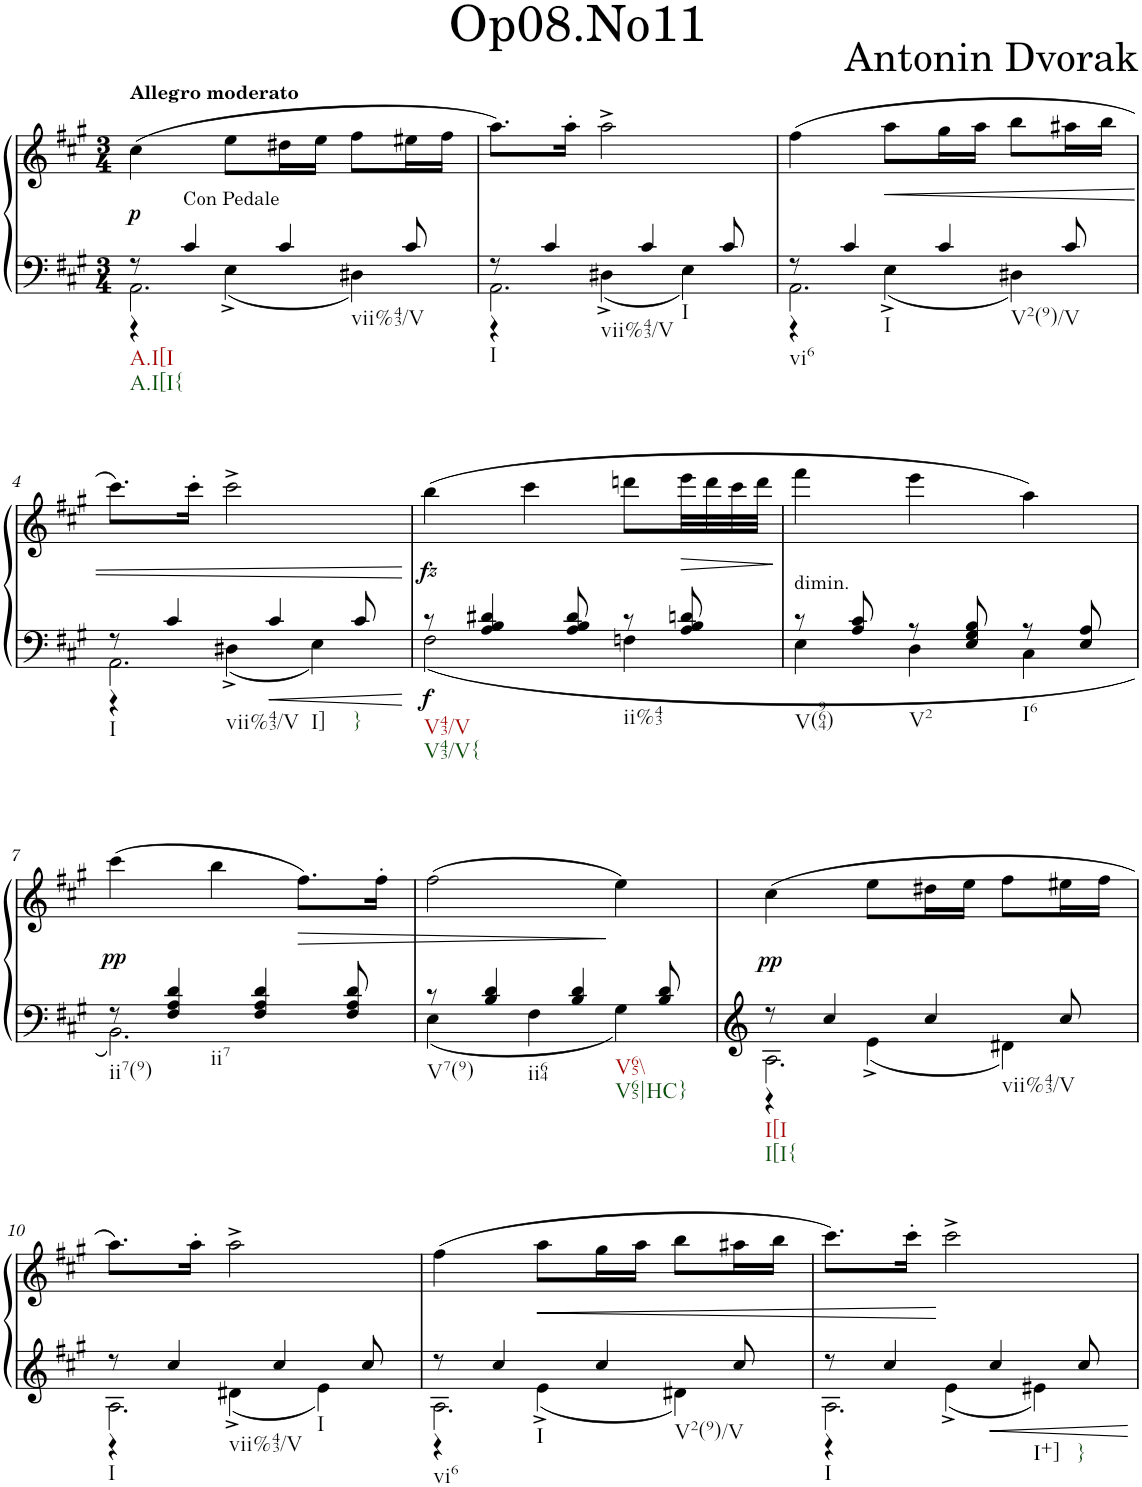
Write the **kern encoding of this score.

**kern	**kern	**dynam
*part1	*part1	*part1
*staff2	*staff1	*staff1/2
*I"Piano	*	*
*I'Pno.	*	*
*clefF4	*clefG2	*
*k[f#c#g#]	*k[f#c#g#]	*
*M3/4	*M3/4	*
=1	=1	=1
*^	*	*
*	*^	*	*
!	!	!	!LO:TX:a:B:t=Allegro moderato	!
!LO:TX:a:t=Con Pedale	!	!	!	!
!LO:TX:b:t=A.I[I	!	!	!	!
!LO:TX:b:t=A.I[I{	!	!	!	!
!	!	!	!	!LO:DY:b
8r	2.AA\	4r	(4cc#\	p
4c#/	.	.	.	.
.	.	4E^\	8ee\L	.
!LO:TX:b:t=vii%43/V	!	!	!	!
4c#/	.	.	16dd#X\L	.
.	.	.	16ee\JJ	.
.	.	4D#X\	8ff#\L	.
8c#/	.	.	16ee#X\L	.
.	.	.	16ff#\JJ	.
=2	=2	=2	=2	=2
!LO:TX:b:t=I	!	!	!	!
8r	2.AA\	4r	8.aa\L)	.
!LO:TX:b:t=vii%43/V	!	!	!	!
4c#/	.	.	.	.
.	.	.	16aa'\Jk	.
.	.	4D#X^\	2aa^\	.
!LO:TX:b:t=I	!	!	!	!
4c#/	.	.	.	.
.	.	4E\	.	.
8c#/	.	.	.	.
=3	=3	=3	=3	=3
!LO:TX:b:t=vi6	!	!	!	!
8r	2.AA\	4r	(4ff#\	.
!LO:TX:b:t=I	!	!	!	!
4c#/	.	.	.	.
!	!	!	!	!LO:HP:b
.	.	4E^\	8aa\L	<
!LO:TX:b:t=V2(9)/V	!	!	!	!
4c#/	.	.	16gg#\L	.
.	.	.	16aa\JJ	.
.	.	4D#X\	8bb\L	.
8c#/	.	.	16aa#X\L	.
.	.	.	16bb\JJ	.
!!LO:LB:g=z
=4	=4	=4	=4	=4
!LO:TX:b:t=I	!	!	!	!
8r	2.AA\	4r	8.ccc#\L)	.
!LO:TX:b:t=vii%43/V	!	!	!	!
4c#/	.	.	.	.
.	.	.	16ccc#'\Jk	.
.	.	4D#X^\	2ccc#^\	.
!LO:TX:b:t=I]	!	!	!	!
4c#/	.	.	.	.
.	.	4E\	.	.
!LO:TX:b:t=}	!	!	!	!
8c#/	.	.	.	.
*v	*v	*v	*	*
.	.	[
=5	=5	=5
*^	*	*
!LO:TX:b:t=V43/V	!	!	!
!LO:TX:b:t=V43/V{	!	!	!
!	!	!	!LO:DY:b=2
!	!	!	!LO:DY:n=1:b
8r	2F#\	(4bb\	f fz
4A/ 4B/ 4d#X/	.	.	.
.	.	4ccc#\	.
8A/ 8B/ 8d#/	.	.	.
!LO:TX:b:t=ii%43	!	!	!
8r	4Fn\	8dddn\L	.
!	!	!	!LO:HP:b
8A/ 8B/ 8dn/	.	32eee\LL	>
.	.	32ddd\	.
.	.	32ccc#\	.
.	.	32ddd\JJJ	.
*v	*v	*	*
.	.	]
=6	=6	=6
*^	*	*
!	!	!LO:TX:b:t=dimin.	!
!LO:TX:b:t=V(964)	!	!	!
8r	4E\	4fff#\	.
8A/ 8c#/	.	.	.
!LO:TX:b:t=V2	!	!	!
8r	4D\	4eee\	.
8E/ 8G#/ 8B/	.	.	.
!LO:TX:b:t=I6	!	!	!
8r	4C#\	4aa\)	.
8E/ 8A/	.	.	.
!!LO:LB:g=z
=7	=7	=7	=7
!LO:TX:b:t=ii7(9)	!	!	!
!	!	!	!LO:DY:b
8r	2.BB\	(4ccc#\	pp
!LO:TX:b:t=ii7	!	!	!
4F#/ 4A/ 4d/	.	.	.
.	.	4bb\	.
4F#/ 4A/ 4d/	.	.	.
!	!	!	!LO:HP:b
.	.	8.ff#\L)	>
8F#/ 8A/ 8d/	.	.	.
.	.	16ff#'\Jk	.
=8	=8	=8	=8
!LO:TX:b:t=V7(9)	!	!	!
8r	4E\	(2ff#\	.
!LO:TX:b:t=ii64	!	!	!
4B/ 4d/	.	.	.
.	4F#\	.	.
!LO:TX:b:t=V65\\	!	!	!
!LO:TX:b:t=V65|HC}	!	!	!
4B/ 4d/	.	.	.
.	4G#\	4ee\)	]
8B/ 8d/	.	.	.
=9	=9	=9	=9
*	*^	*	*
!LO:TX:b:t=I[I	!	!	!	!
!LO:TX:b:t=I[I{	!	!	!	!
!	!	!	!	!LO:DY:b
8r	2.A\	4r	(4cc#\	pp
4cc#/	.	.	.	.
.	.	4e^\	8ee\L	.
!LO:TX:b:t=vii%43/V	!	!	!	!
4cc#/	.	.	16dd#X\L	.
.	.	.	16ee\JJ	.
.	.	4d#X\	8ff#\L	.
8cc#/	.	.	16ee#X\L	.
.	.	.	16ff#\JJ	.
!!LO:LB:g=z
=10	=10	=10	=10	=10
!LO:TX:b:t=I	!	!	!	!
8r	2.A\	4r	8.aa\L)	.
!LO:TX:b:t=vii%43/V	!	!	!	!
4cc#/	.	.	.	.
.	.	.	16aa'\Jk	.
.	.	4d#X^\	2aa^\	.
!LO:TX:b:t=I	!	!	!	!
4cc#/	.	.	.	.
.	.	4e\	.	.
8cc#/	.	.	.	.
=11	=11	=11	=11	=11
!LO:TX:b:t=vi6	!	!	!	!
8r	2.A\	4r	(4ff#\	.
!LO:TX:b:t=I	!	!	!	!
4cc#/	.	.	.	.
!	!	!	!	!LO:HP:b
.	.	4e^\	8aa\L	<
!LO:TX:b:t=V2(9)/V	!	!	!	!
4cc#/	.	.	16gg#\L	.
.	.	.	16aa\JJ	.
.	.	4d#X\	8bb\L	.
8cc#/	.	.	16aa#X\L	.
.	.	.	16bb\JJ	.
=12	=12	=12	=12	=12
!LO:TX:b:t=I	!	!	!	!
8r	2.A\	4r	8.ccc#\L)	.
4cc#/	.	.	.	.
.	.	.	16ccc#'\Jk	.
.	.	4e^\	2ccc#^\	[
!LO:TX:b:t=I+]	!	!	!	!
4cc#/	.	.	.	.
.	.	4e#X\	.	.
!LO:TX:b:t=}	!	!	!	!
8cc#/	.	.	.	.
*v	*v	*v	*	*
=	=	=
*-	*-	*-
